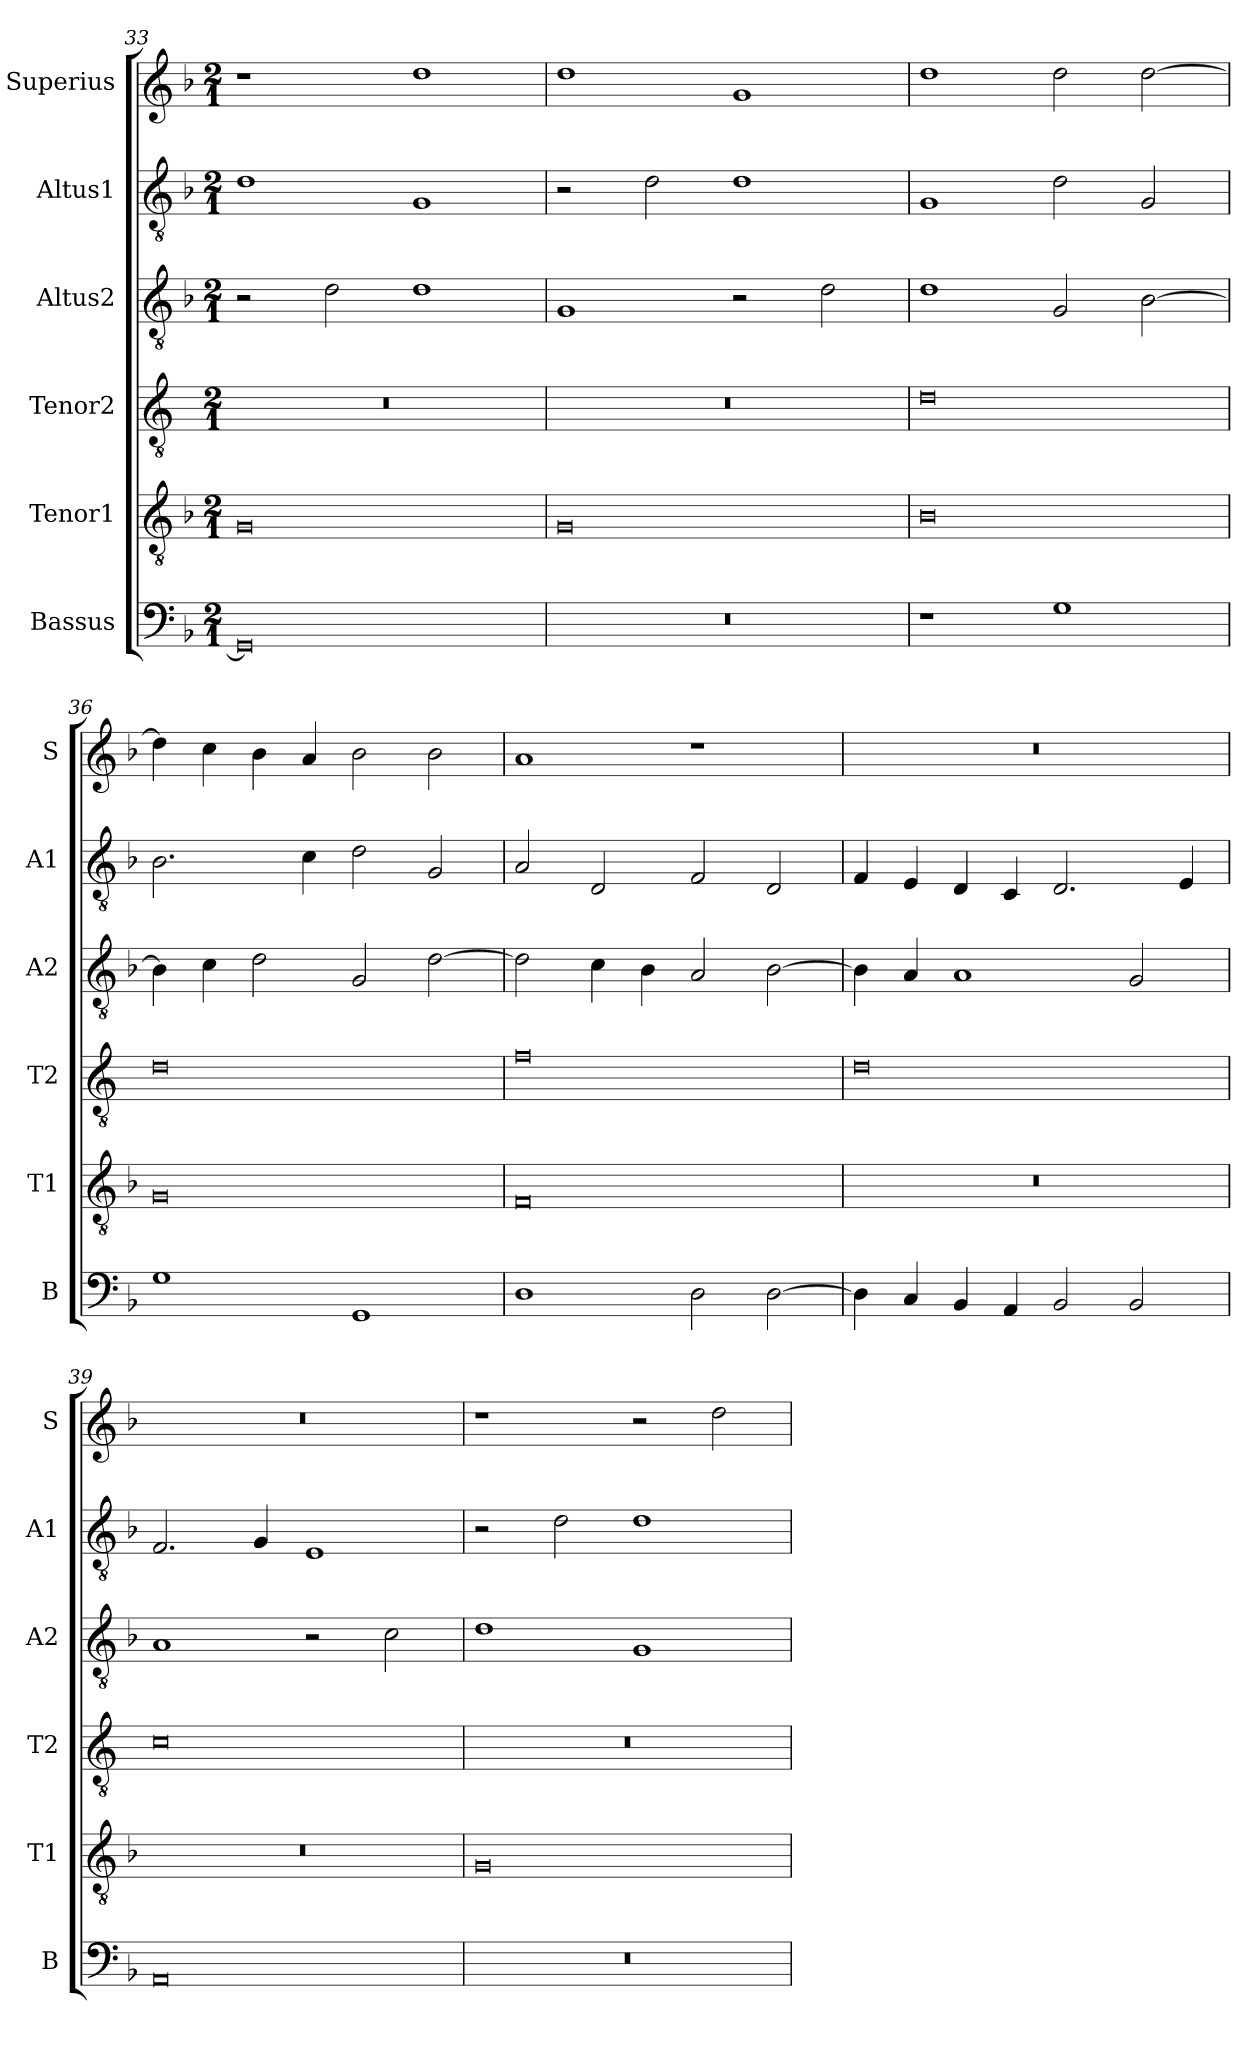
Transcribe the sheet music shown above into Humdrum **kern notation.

**kern	**kern	**kern	**kern	**kern	**kern
*part6	*part5	*part4	*part3	*part2	*part1
*staff6	*staff5	*staff4	*staff3	*staff2	*staff1
*I"Bassus	*I"Tenor1	*I"Tenor2	*I"Altus2	*I"Altus1	*I"Superius
*I'B	*I'T1	*I'T2	*I'A2	*I'A1	*I'S
*clefF4	*clefGv2	*clefGv2	*clefGv2	*clefGv2	*clefG2
*k[b-]	*k[b-]	*k[]	*k[b-]	*k[b-]	*k[b-]
*M2/1	*M2/1	*M2/1	*M2/1	*M2/1	*M2/1
=33	=33	=33	=33	=33	=33
0GG]	0G	0r	2r	1d	1r
.	.	.	2d\	.	.
.	.	.	1d	1G	1dd
=34	=34	=34	=34	=34	=34
0r	0G	0r	1G	2r	1dd
.	.	.	.	2d\	.
.	.	.	2r	1d	1g
.	.	.	2d\	.	.
=35	=35	=35	=35	=35	=35
1r	0B-	0d	1d	1G	1dd
1G	.	.	2G/	2d\	2dd\
.	.	.	[2B-\	2G/	[2dd\
=36	=36	=36	=36	=36	=36
1G	0G	0d	4B-\]	2.B-\	4dd\]
.	.	.	4c\	.	4cc\
.	.	.	2d\	.	4b-\
.	.	.	.	4c\	4a/
1GG	.	.	2G/	2d\	2b-\
.	.	.	[2d\	2G/	2b-\
=37	=37	=37	=37	=37	=37
1D	0F	0f	2d\]	2A/	1a
.	.	.	4c\	2D/	.
.	.	.	4B-\	.	.
2D\	.	.	2A/	2F/	1r
[2D\	.	.	[2B-\	2D/	.
=38	=38	=38	=38	=38	=38
4D\]	0r	0d	4B-\]	4F/	0r
4C/	.	.	4A/	4E/	.
4BB-/	.	.	1A	4D/	.
4AA/	.	.	.	4C/	.
2BB-/	.	.	.	2.D/	.
2BB-/	.	.	2G/	.	.
.	.	.	.	4E/	.
=39	=39	=39	=39	=39	=39
0AA	0r	0c	1A	2.F/	0r
.	.	.	.	4G/	.
.	.	.	2r	1E	.
.	.	.	2c\	.	.
=40	=40	=40	=40	=40	=40
0r	0G	0r	1d	2r	1r
.	.	.	.	2d\	.
.	.	.	1G	1d	2r
.	.	.	.	.	2dd\
=	=	=	=	=	=
*-	*-	*-	*-	*-	*-
